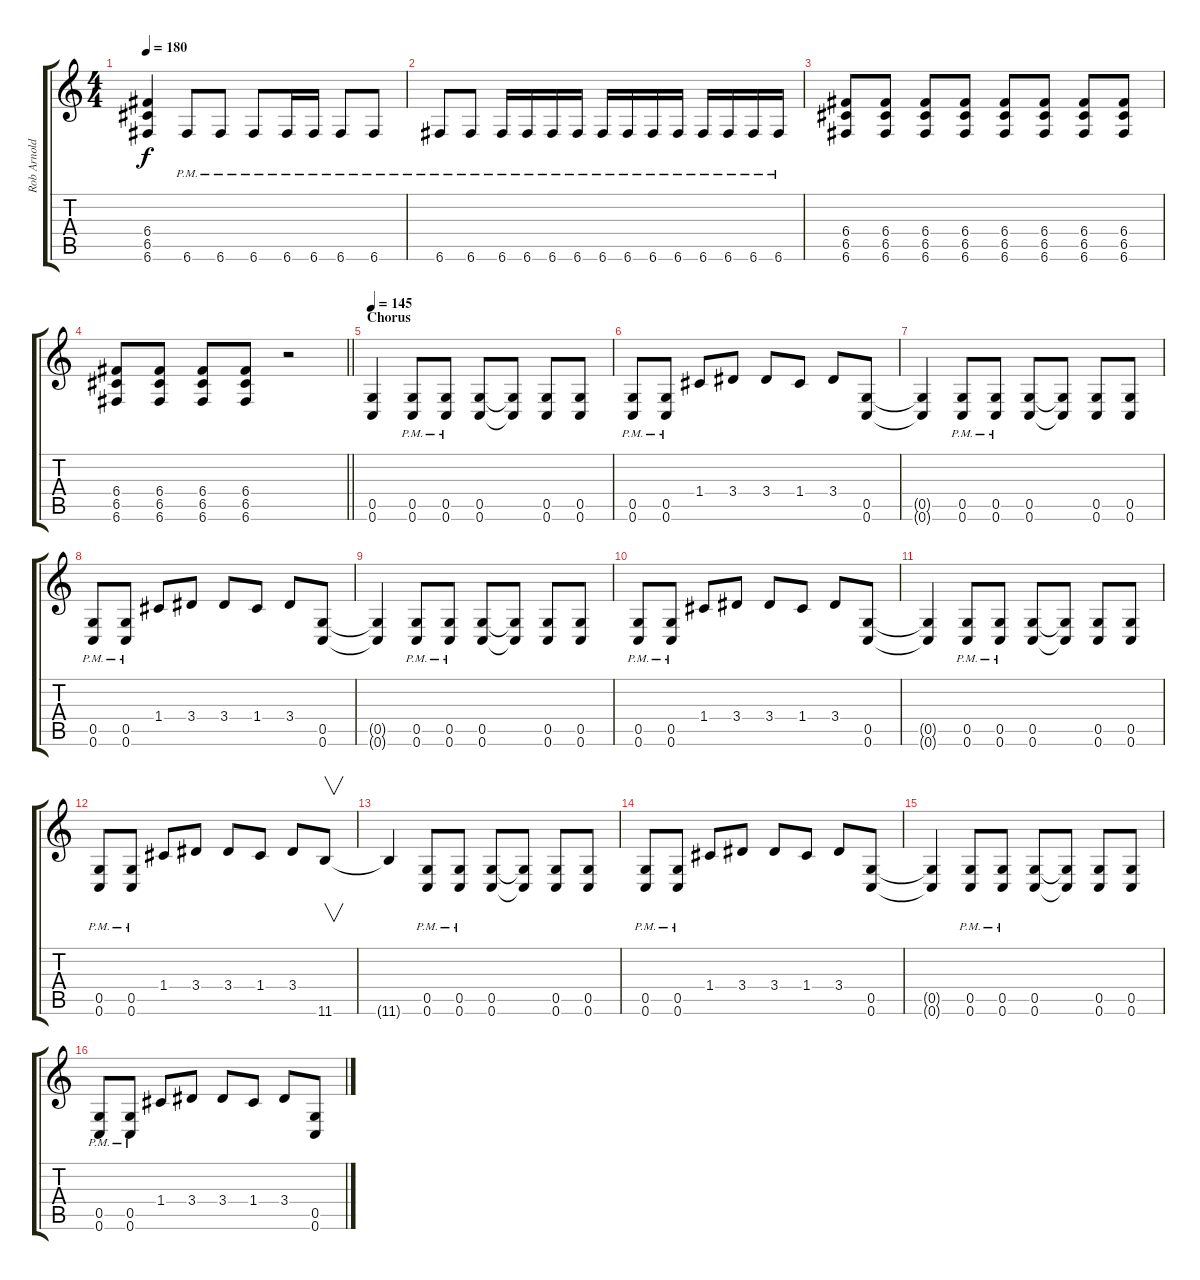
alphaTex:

\track ("Rob Arnold" "Rob Arnold") {instrument distortionguitar}
\staff {score tabs}
\tuning (D4 A3 F3 C3 G2 C2) {hide}
\ts (4 4)
\tempo 180
\clef g2
\ks c
(6.4 6.5 6.6).4{dy f} 6.6{pm}.8 6.6{pm}.8 6.6{pm}.8 6.6{pm}.16 6.6{pm}.16 6.6{pm}.8 6.6{pm}.8 |
6.6{pm}.8 6.6{pm}.8 6.6{pm}.16 6.6{pm}.16 6.6{pm}.16 6.6{pm}.16 6.6{pm}.16 6.6{pm}.16 6.6{pm}.16 6.6{pm}.16 6.6{pm}.16 6.6{pm}.16 6.6{pm}.16 6.6{pm}.16 |
(6.4 6.5 6.6).8 (6.4 6.5 6.6).8 (6.4 6.5 6.6).8 (6.4 6.5 6.6).8 (6.4 6.5 6.6).8 (6.4 6.5 6.6).8 (6.4 6.5 6.6).8 (6.4 6.5 6.6).8 |
\barLineRight lightlight
(6.4 6.5 6.6).8 (6.4 6.5 6.6).8 (6.4 6.5 6.6).8 (6.4 6.5 6.6).8 r.2 |
\section ("" "Chorus")
\tempo 145
(0.5 0.6).4 (0.5{pm} 0.6{pm}).8 (0.5{pm} 0.6{pm}).8 (0.5 0.6).8 (0.5{t} 0.6{t}).8 (0.5 0.6).8 (0.5 0.6).8 |
(0.5{pm} 0.6{pm}).8 (0.5{pm} 0.6{pm}).8 1.4.8 3.4.8 3.4.8 1.4.8 3.4.8 (0.5 0.6).8 |
(0.5{t} 0.6{t}).4 (0.5{pm} 0.6{pm}).8 (0.5{pm} 0.6{pm}).8 (0.5 0.6).8 (0.5{t} 0.6{t}).8 (0.5 0.6).8 (0.5 0.6).8 |
(0.5{pm} 0.6{pm}).8 (0.5{pm} 0.6{pm}).8 1.4.8 3.4.8 3.4.8 1.4.8 3.4.8 (0.5 0.6).8 |
(0.5{t} 0.6{t}).4 (0.5{pm} 0.6{pm}).8 (0.5{pm} 0.6{pm}).8 (0.5 0.6).8 (0.5{t} 0.6{t}).8 (0.5 0.6).8 (0.5 0.6).8 |
(0.5{pm} 0.6{pm}).8 (0.5{pm} 0.6{pm}).8 1.4.8 3.4.8 3.4.8 1.4.8 3.4.8 (0.5 0.6).8 |
(0.5{t} 0.6{t}).4 (0.5{pm} 0.6{pm}).8 (0.5{pm} 0.6{pm}).8 (0.5 0.6).8 (0.5{t} 0.6{t}).8 (0.5 0.6).8 (0.5 0.6).8 |
(0.5{pm} 0.6{pm}).8 (0.5{pm} 0.6{pm}).8 1.4.8 3.4.8 3.4.8 1.4.8 3.4.8 11.6.8{v} |
11.6{t}.4 (0.5{pm} 0.6{pm}).8 (0.5{pm} 0.6{pm}).8 (0.5 0.6).8 (0.5{t} 0.6{t}).8 (0.5 0.6).8 (0.5 0.6).8 |
(0.5{pm} 0.6{pm}).8 (0.5{pm} 0.6{pm}).8 1.4.8 3.4.8 3.4.8 1.4.8 3.4.8 (0.5 0.6).8 |
(0.5{t} 0.6{t}).4 (0.5{pm} 0.6{pm}).8 (0.5{pm} 0.6{pm}).8 (0.5 0.6).8 (0.5{t} 0.6{t}).8 (0.5 0.6).8 (0.5 0.6).8 |
(0.5{pm} 0.6{pm}).8 (0.5{pm} 0.6{pm}).8 1.4.8 3.4.8 3.4.8 1.4.8 3.4.8 (0.5 0.6).8
